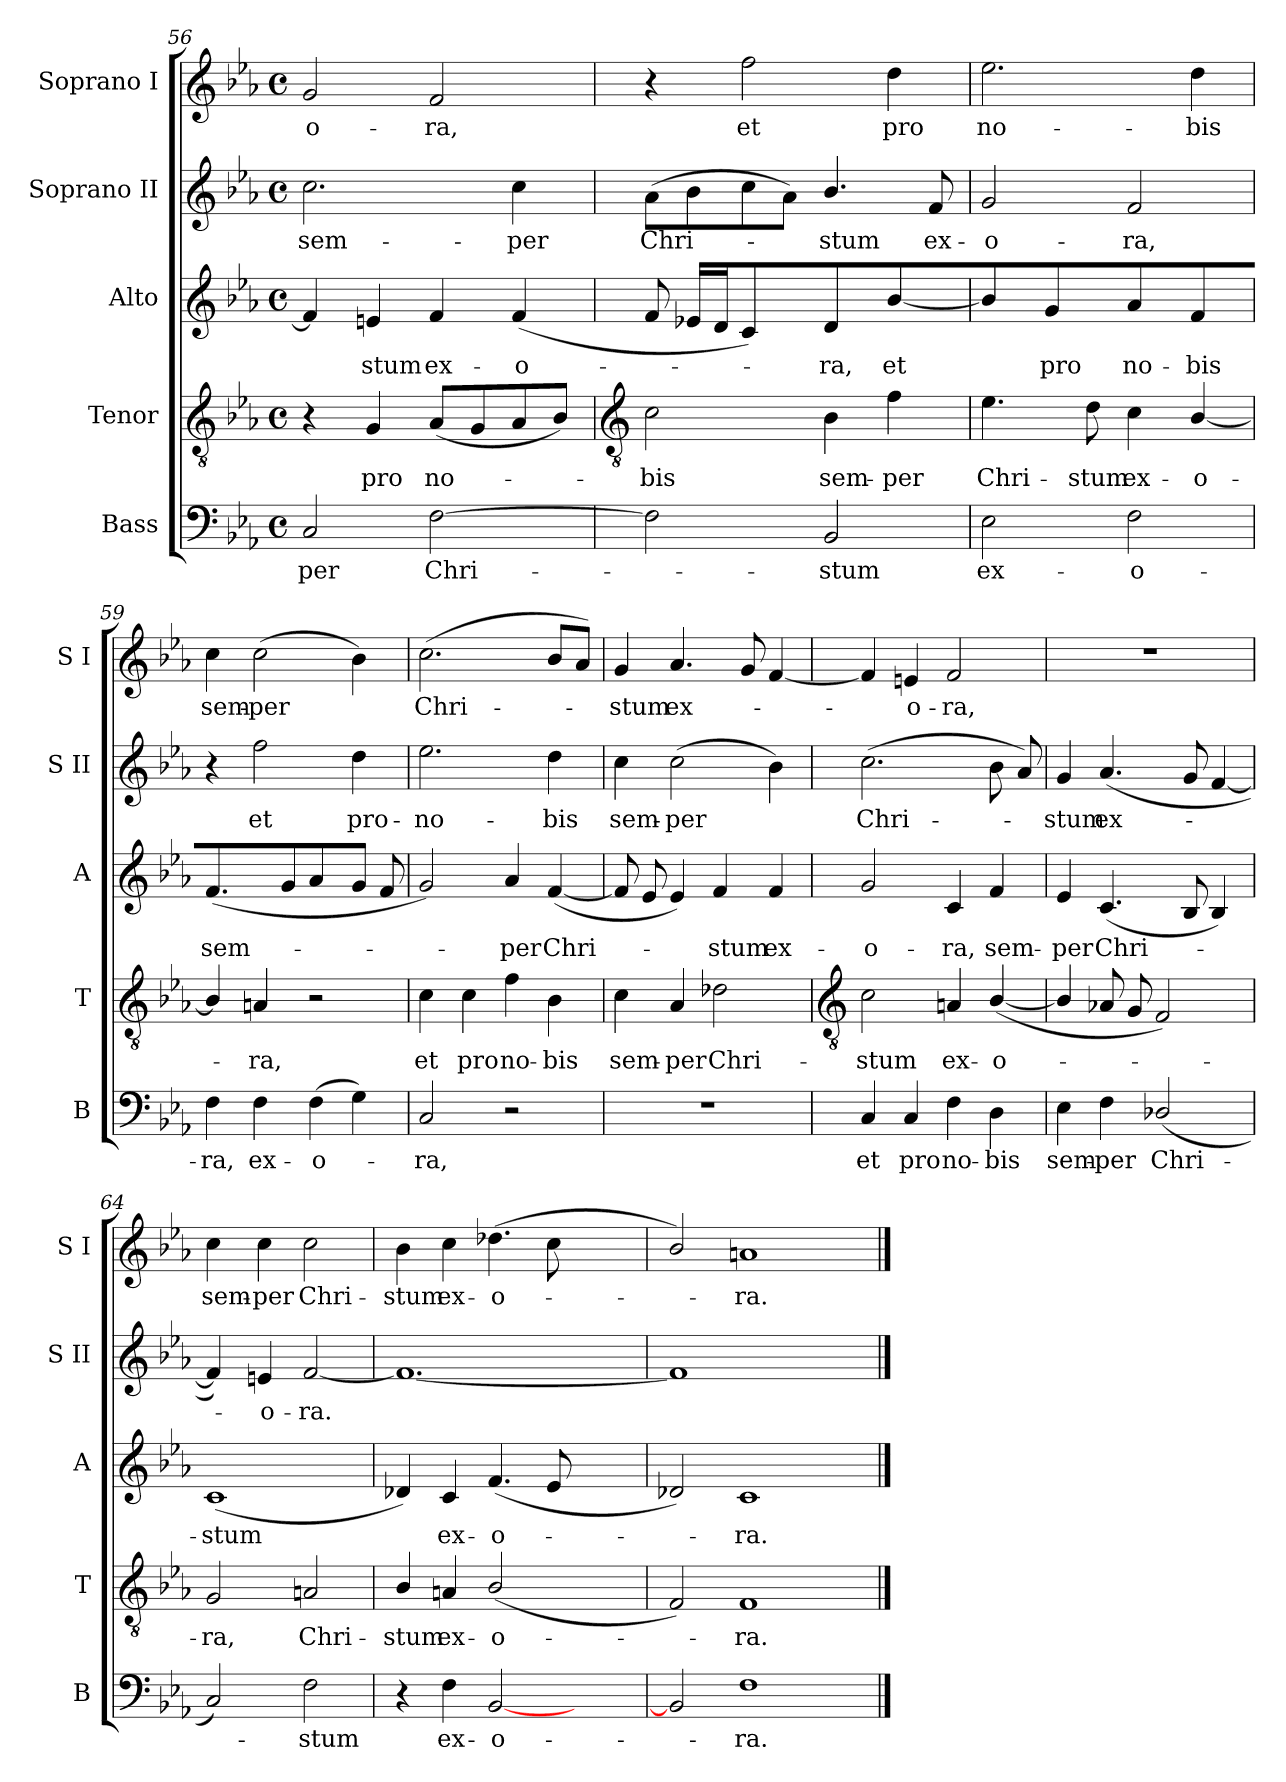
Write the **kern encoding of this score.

**kern	**text	**kern	**text	**kern	**text	**kern	**text	**kern	**text
*part5	*part5	*part4	*part4	*part3	*part3	*part2	*part2	*part1	*part1
*staff5	*staff5	*staff4	*staff4	*staff3	*staff3	*staff2	*staff2	*staff1	*staff1
*I"Bass	*	*I"Tenor	*	*I"Alto	*	*I"Soprano II	*	*I"Soprano I	*
*I'B	*	*I'T	*	*I'A	*	*I'S II	*	*I'S I	*
*clefF4	*	*clefGv2	*	*clefG2	*	*clefG2	*	*clefG2	*
*k[b-e-a-]	*	*k[b-e-a-]	*	*k[b-e-a-]	*	*k[b-e-a-]	*	*k[b-e-a-]	*
*E-:	*	*E-:	*	*E-:	*	*E-:	*	*E-:	*
*M4/4	*	*M4/4	*	*M4/4	*	*M4/4	*	*M4/4	*
*met(c)	*	*met(c)	*	*met(c)	*	*met(c)	*	*met(c)	*
=56	=56	=56	=56	=56	=56	=56	=56	=56	=56
!	!LO:LY:b	!	!	!	!	!	!LO:LY:b	!	!LO:LY:b
2C	-per	4r	.	4f]	.	2.cc	sem-	2g	-o-
!	!	!	!LO:LY:b	!	!LO:LY:b	!	!	!	!
.	.	4G	pro	4en	stum	.	.	.	.
!	!LO:LY:b	!	!LO:LY:b	!	!LO:LY:b	!	!	!	!LO:LY:b
[2F	Chri-	(<8A-L	no-	4f	ex-	.	.	2f	-ra,
.	.	8G	.	.	.	.	.	.	.
!	!	!	!	!	!LO:LY:b	!	!LO:LY:b	!	!
.	.	8A-	.	(<4f	-o-	4cc	-per	.	.
.	.	8B-J)	.	.	.	.	.	.	.
!!LO:LB:g=z
=57	=57	=57	=57	=57	=57	=57	=57	=57	=57
*	*	*clefGv2	*	*	*	*	*	*	*
!	!	!	!LO:LY:b	!	!	!	!LO:LY:b	!	!
2F]	.	2c	bis	8fL	.	(>8a-L	Chri-	4r	.
.	.	.	.	16e-XL	.	8b-	.	.	.
.	.	.	.	16d	.	.	.	.	.
!	!	!	!	!	!	!	!	!	!LO:LY:b
.	.	.	.	4c)	.	8cc	.	2ff	et
.	.	.	.	.	.	8a-J)	.	.	.
!	!LO:LY:b	!	!LO:LY:b	!	!LO:LY:b	!	!LO:LY:b	!	!
2BB-	stum	4B-	sem-	4d	ra,	4.b-/	stum	.	.
!	!	!	!LO:LY:b	!	!LO:LY:b	!	!	!	!LO:LY:b
.	.	4f	-per	[4b-/	et	.	.	4dd	pro
!	!	!	!	!	!	!	!LO:LY:b	!	!
.	.	.	.	.	.	8f	ex-	.	.
=58	=58	=58	=58	=58	=58	=58	=58	=58	=58
!	!LO:LY:b	!	!LO:LY:b	!	!	!	!LO:LY:b	!	!LO:LY:b
2E-	ex-	4.e-	Chri-	4b-/]	.	2g	-o-	2.ee-	no-
!	!	!	!	!	!LO:LY:b	!	!	!	!
.	.	.	.	4g	pro	.	.	.	.
!	!	!	!LO:LY:b	!	!	!	!	!	!
.	.	8d	-stum	.	.	.	.	.	.
!	!LO:LY:b	!	!LO:LY:b	!	!LO:LY:b	!	!LO:LY:b	!	!
2F	-o-	4c	ex-	4a-	no-	2f	-ra,	.	.
!	!	!	!LO:LY:b	!	!LO:LY:b	!	!	!	!LO:LY:b
.	.	[4B-/	-o-	4f	-bis	.	.	4dd	-bis
=59	=59	=59	=59	=59	=59	=59	=59	=59	=59
!	!LO:LY:b	!	!	!	!LO:LY:b	!	!	!	!LO:LY:b
4F	-ra,	4B-/]	.	(<4.f	sem-	4r	.	4cc	sem-
!	!LO:LY:b	!	!LO:LY:b	!	!	!	!LO:LY:b	!	!LO:LY:b
4F	ex-	4An	ra,	.	.	2ff	et	(>2cc	-per
.	.	.	.	8g	.	.	.	.	.
!	!LO:LY:b	!	!	!	!	!	!	!	!
(>4F	-o-	2r	.	4a-	.	.	.	.	.
!	!	!	!	!	!	!	!LO:LY:b	!	!
4G)	.	.	.	8gJ	.	4dd	pro-	4b-)	.
.	.	.	.	8fL	.	.	.	.	.
=60	=60	=60	=60	=60	=60	=60	=60	=60	=60
!	!LO:LY:b	!	!LO:LY:b	!	!	!	!LO:LY:b	!	!LO:LY:b
2C	ra,	4c	et	2g)	.	2.ee-	-no-	(<2.cc	Chri-
!	!	!	!LO:LY:b	!	!	!	!	!	!
.	.	4c	pro	.	.	.	.	.	.
!	!	!	!LO:LY:b	!	!LO:LY:b	!	!	!	!
2r	.	4f	no-	4a-	per	.	.	.	.
!	!	!	!LO:LY:b	!	!LO:LY:b	!	!LO:LY:b	!	!
.	.	4B-	-bis	(<[4f	Chri-	4dd	-bis	8b-L	.
.	.	.	.	.	.	.	.	8a-J)	.
=61	=61	=61	=61	=61	=61	=61	=61	=61	=61
!	!	!	!LO:LY:b	!	!	!	!LO:LY:b	!	!LO:LY:b
1r	.	4c	sem-	8f]	.	4cc	sem-	4g	stum
.	.	.	.	8e-	.	.	.	.	.
!	!	!	!LO:LY:b	!	!	!	!LO:LY:b	!	!LO:LY:b
.	.	4A-	-per	4e-)	.	(>2cc	-per	4.a-	ex-
!	!	!	!LO:LY:b	!	!LO:LY:b	!	!	!	!
.	.	2d-X	Chri-	4f	stum	.	.	.	.
.	.	.	.	.	.	.	.	8gL	.
!	!	!	!	!	!LO:LY:b	!	!	!	!
.	.	.	.	4f	ex-	4b-)	.	[4f	.
!!LO:LB:g=z
=62	=62	=62	=62	=62	=62	=62	=62	=62	=62
*	*	*clefGv2	*	*	*	*	*	*	*
!	!LO:LY:b	!	!LO:LY:b	!	!LO:LY:b	!	!LO:LY:b	!	!
4C	et	2c	-stum	2g	-o-	(<2.cc	Chri-	4f]	.
!	!LO:LY:b	!	!	!	!	!	!	!	!LO:LY:b
4C	pro	.	.	.	.	.	.	4en	o-
!	!LO:LY:b	!	!LO:LY:b	!	!LO:LY:b	!	!	!	!LO:LY:b
4F	no-	4An	ex-	4c	-ra,	.	.	2f	-ra,
!	!LO:LY:b	!	!LO:LY:b	!	!LO:LY:b	!	!	!	!
4D	-bis	(<[4B-/	-o-	4f	sem-	8b-L	.	.	.
.	.	.	.	.	.	8a-)	.	.	.
=63	=63	=63	=63	=63	=63	=63	=63	=63	=63
!	!LO:LY:b	!	!	!	!LO:LY:b	!	!LO:LY:b	!	!
4E-	sem-	4B-/]	.	4e-	-per	4g	stum	1r	.
!	!LO:LY:b	!	!	!	!LO:LY:b	!	!LO:LY:b	!	!
4F	-per	8A-XL	.	(<4.c	Chri-	(<4.a-	ex-	.	.
.	.	8G	.	.	.	.	.	.	.
!	!LO:LY:b	!	!	!	!	!	!	!	!
(<2D-X/	Chri-	2F)	.	.	.	.	.	.	.
.	.	.	.	8B-L	.	8g	.	.	.
.	.	.	.	4B-)	.	[4f	.	.	.
=64	=64	=64	=64	=64	=64	=64	=64	=64	=64
!	!	!	!LO:LY:b	!	!LO:LY:b	!	!	!	!LO:LY:b
2C)	.	2G	ra,	(<1c	stum	4f])	.	4cc	sem-
!	!	!	!	!	!	!	!LO:LY:b	!	!LO:LY:b
.	.	.	.	.	.	4en	o-	4cc	-per
!	!LO:LY:b	!	!LO:LY:b	!	!	!	!LO:LY:b	!	!LO:LY:b
2F	stum	2An	Chri-	.	.	[2f	-ra.	2cc	Chri-
=65	=65	=65	=65	=65	=65	=65	=65	=65	=65
!	!	!	!LO:LY:b	!	!	!	!	!	!LO:LY:b
4r	.	4B-/	-stum	4d-X)	.	1.f_	.	4b-	-stum
!	!LO:LY:b	!	!LO:LY:b	!	!LO:LY:b	!	!	!	!LO:LY:b
4F	ex-	4An	ex-	4c	ex-	.	.	4cc	ex-
!	!LO:LY:b	!	!LO:LY:b	!	!LO:LY:b	!	!	!	!LO:LY:b
[2BB-	-o-	(<2B-/	-o-	(<4.f	-o-	.	.	(>4.dd-X	-o-
.	.	.	.	8e-	.	.	.	8ccL	.
2ryy	.	2ryy	.	2ryy	.	.	.	2ryy	.
=66	=66	=66	=66	=66	=66	=66	=66	=66	=66
2BB-]	.	2F)	.	2d-X)	.	1f]	.	2b-/)	.
!	!LO:LY:b	!	!LO:LY:b	!	!LO:LY:b	!	!	!	!LO:LY:b
1F	ra.	1F	ra.	1c	ra.	.	.	1an	ra.
.	.	.	.	.	.	2ryy	.	.	.
==	==	==	==	==	==	==	==	==	==
*-	*-	*-	*-	*-	*-	*-	*-	*-	*-
